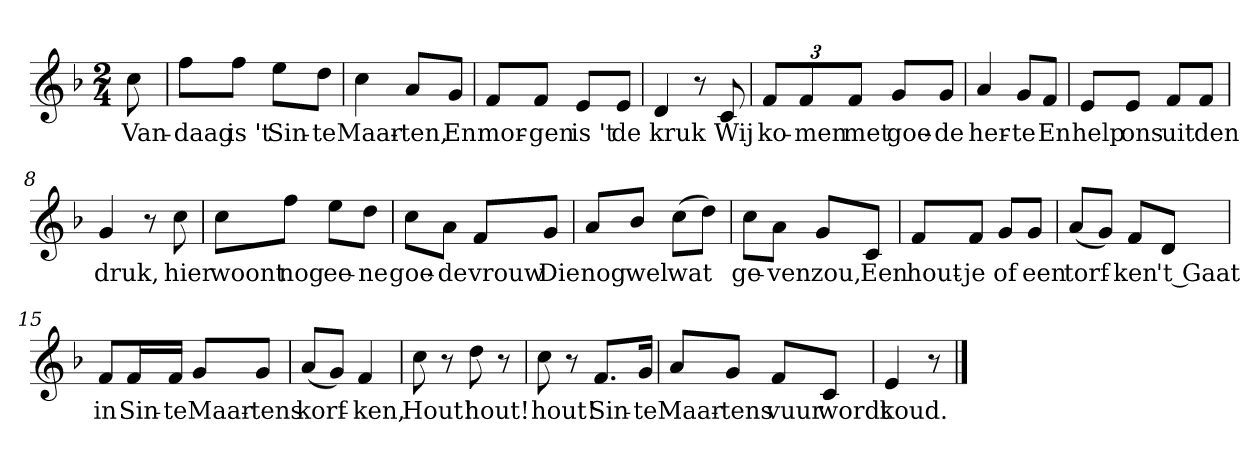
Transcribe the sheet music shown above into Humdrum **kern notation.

**kern	**text
*part1	*part1
*staff1	*staff1
*clefG2	*
*k[b-]	*
*F:	*
*M2/4	*
*MM120	*
=	=
8cc	Van-
=1	=1
8ff\L	-daag
8ff\J	is 't
8ee\L	Sin-
8dd\J	-te
=2	=2
4cc	Maar-
8a/L	-ten,
8g/J	En
=3	=3
8f/L	mor-
8f/J	-gen
8e/L	is 't
8e/J	de
=4	=4
4d	kruk
8r	.
8c	Wij
=5	=5
12f/L	ko-
12f/	-men
12f/J	met
8g/L	goe-
8g/J	-de
=6	=6
4a	her-
8g/L	-te
8f/J	En
=7	=7
8e/L	help
8e/J	ons
8f/L	uit
8f/J	den
=8	=8
4g	druk,
8r	.
8cc	hier
=9	=9
8cc\L	woont
8ff\J	nog
8ee\L	ee-
8dd\J	-ne
=10	=10
8cc\L	goe-
8a\J	-de
8f/L	vrouw
8g/J	Die
=11	=11
8a/L	nog
8b-/J	wel
(8cc\L	wat
8dd\J)	.
=12	=12
8cc\L	ge-
8a\J	-ven
8g/L	zou,
8c/J	Een
=13	=13
8f/L	hout-
8f/J	-je
8g/L	of
8g/J	een
=14	=14
(8a/L	torf-
8g/J)	.
8f/L	-ken
8d/J	't Gaat
=15	=15
8f/L	in
16f/L	Sin-
16f/JJ	-te
8g/L	Maar-
8g/J	-tens
=16	=16
(8a/L	korf-
8g/J)	.
4f	-ken,
=17	=17
8cc	Hout!
8r	.
8dd	hout!
8r	.
=18	=18
8cc	hout!
8r	.
8.f/L	Sin-
16g/Jk	-te
=19	=19
8a/L	Maar-
8g/J	-tens
8f/L	vuur
8c/J	wordt
=20	=20
4e	koud.
8r	.
==	==
*-	*-
